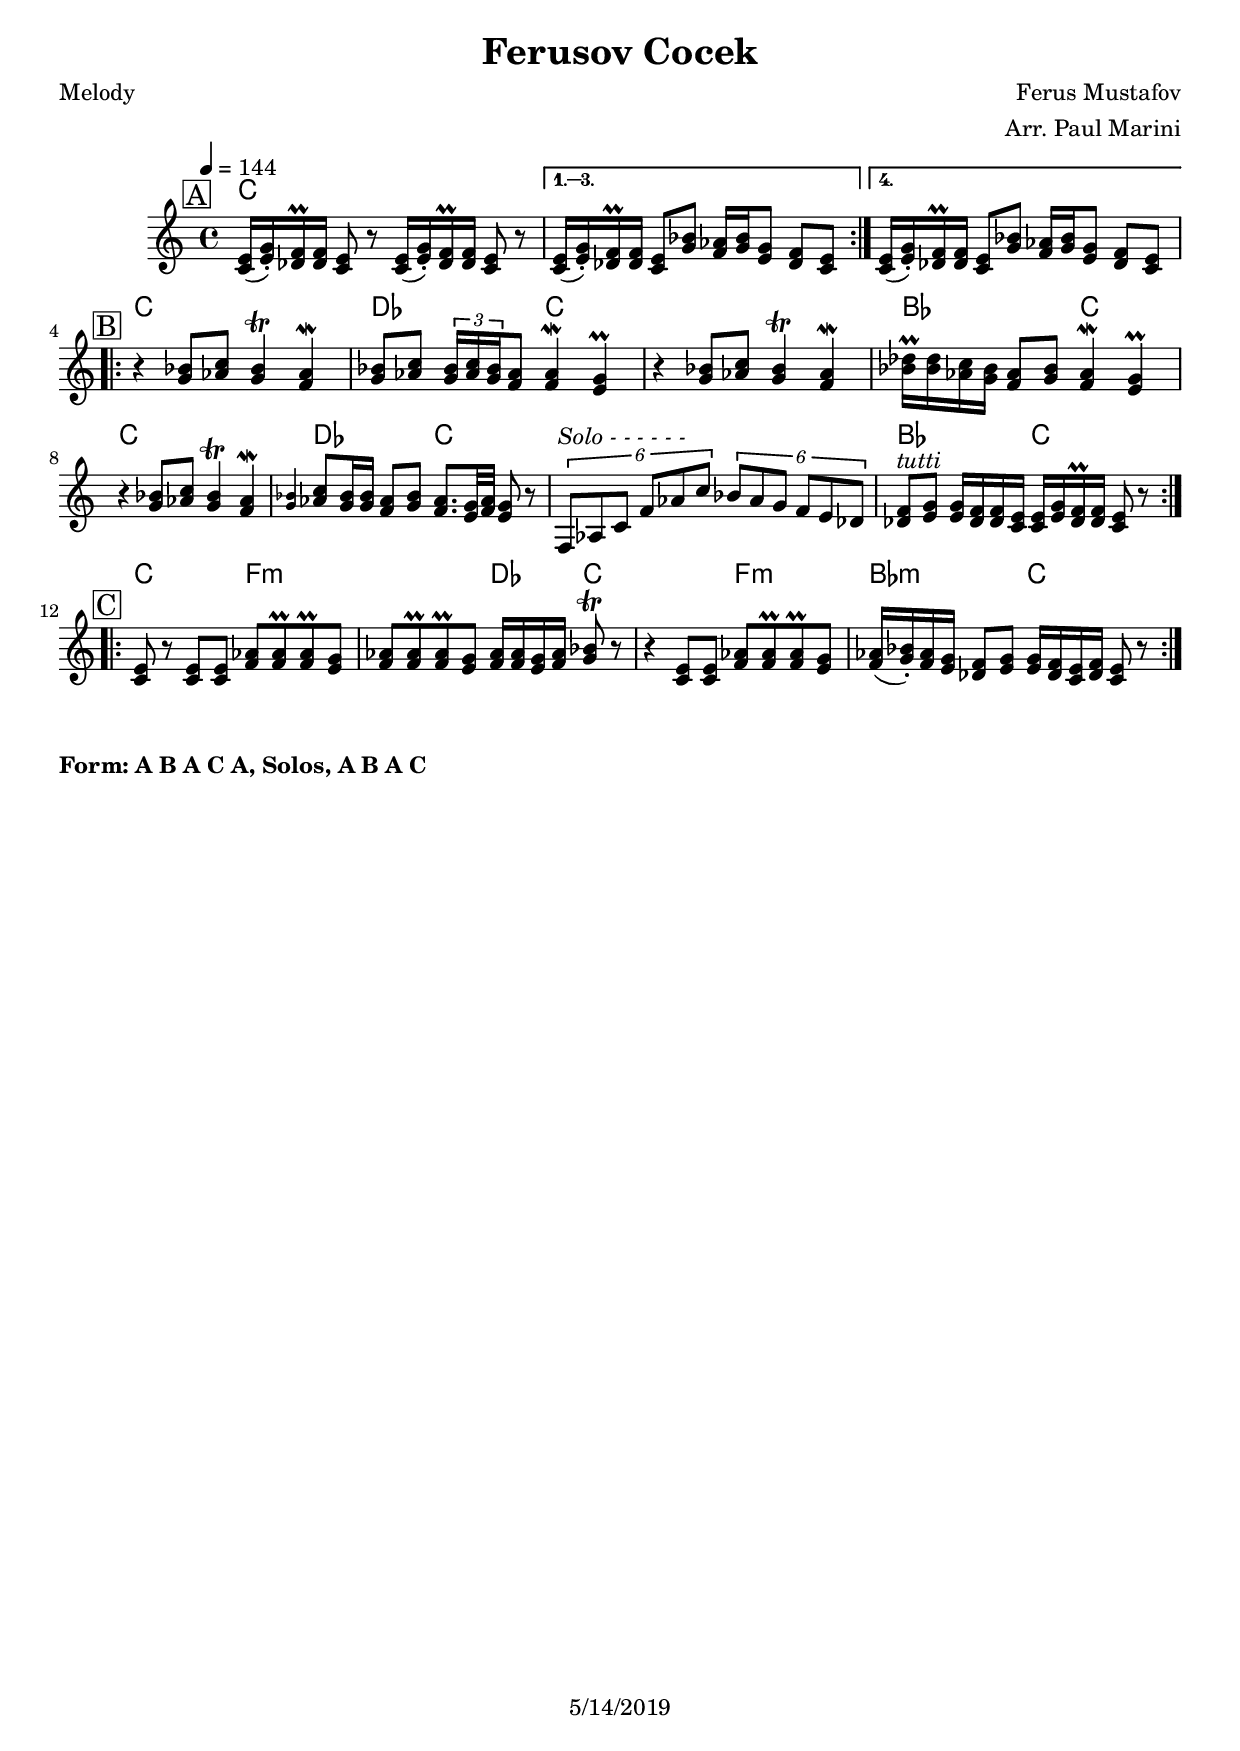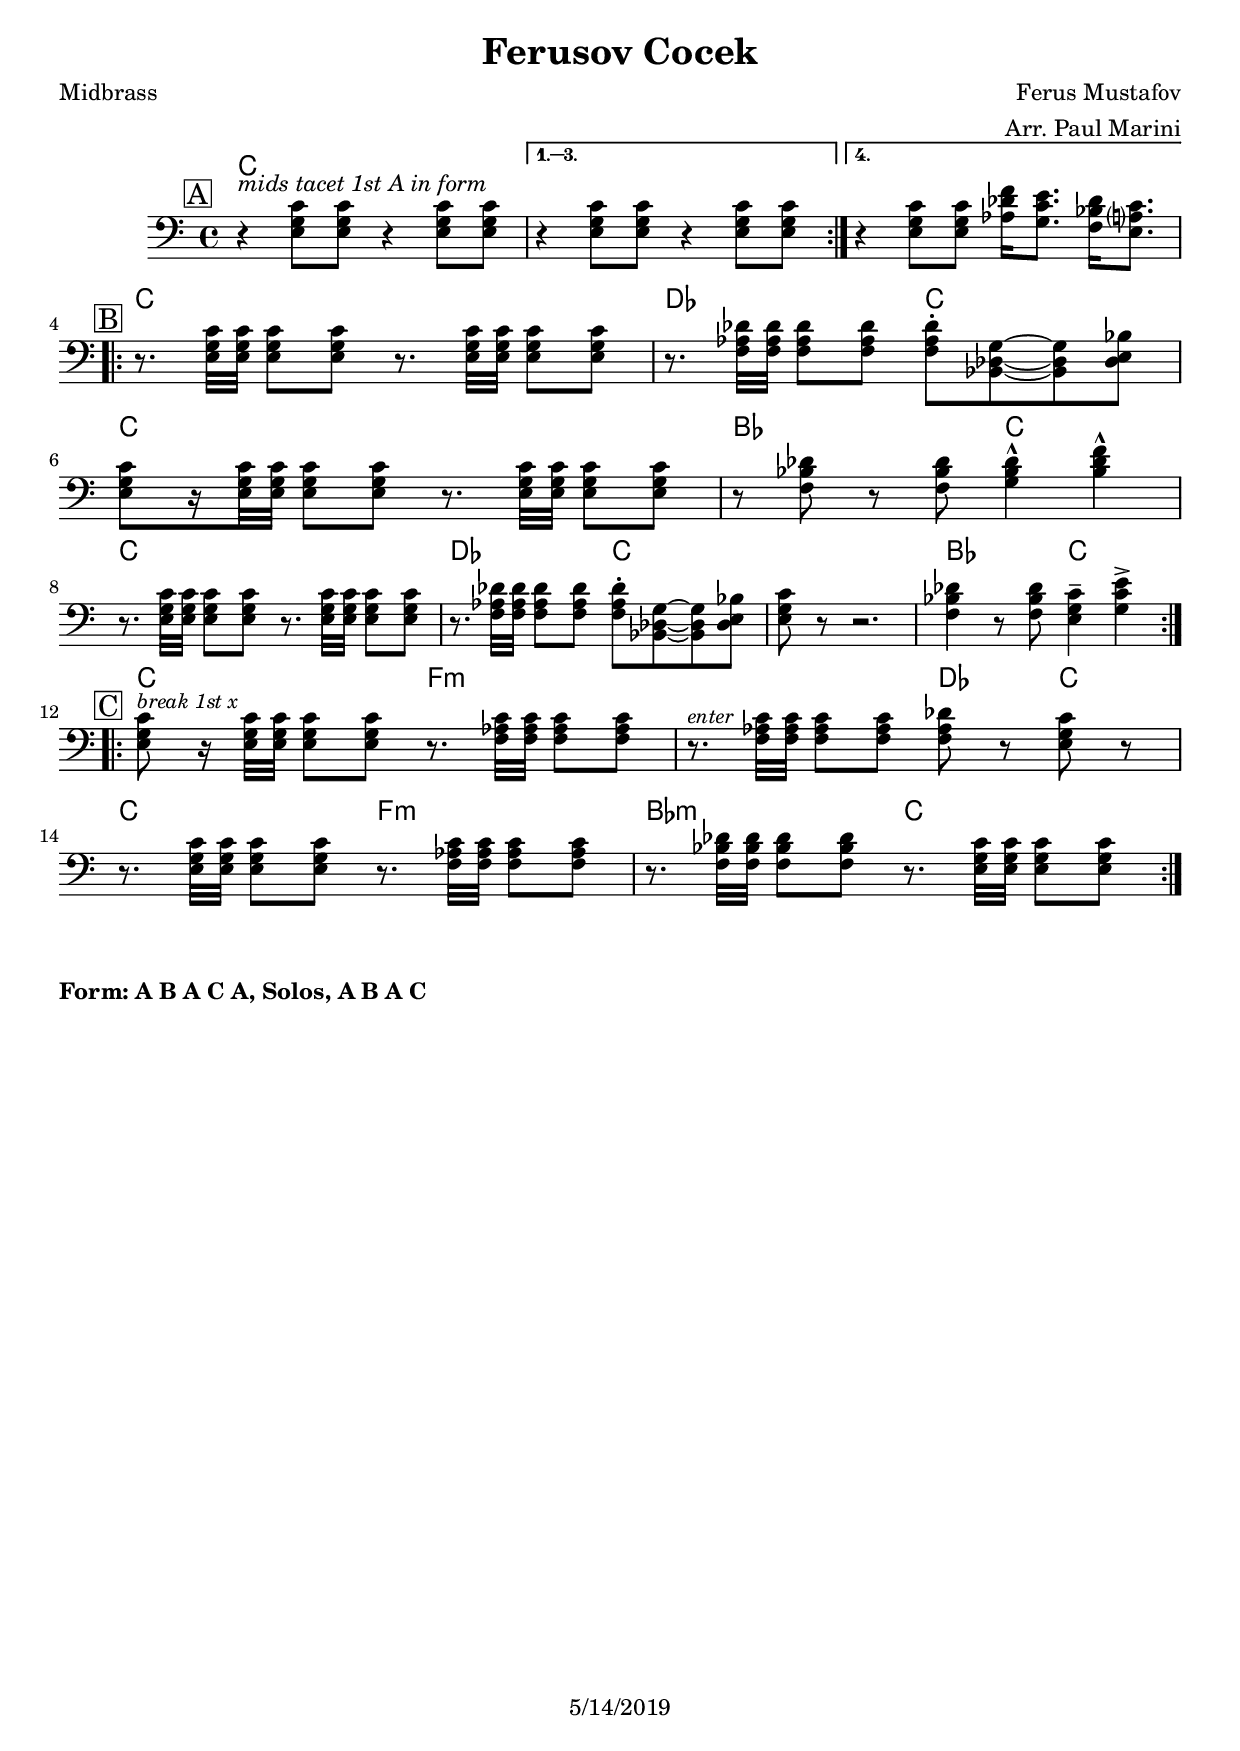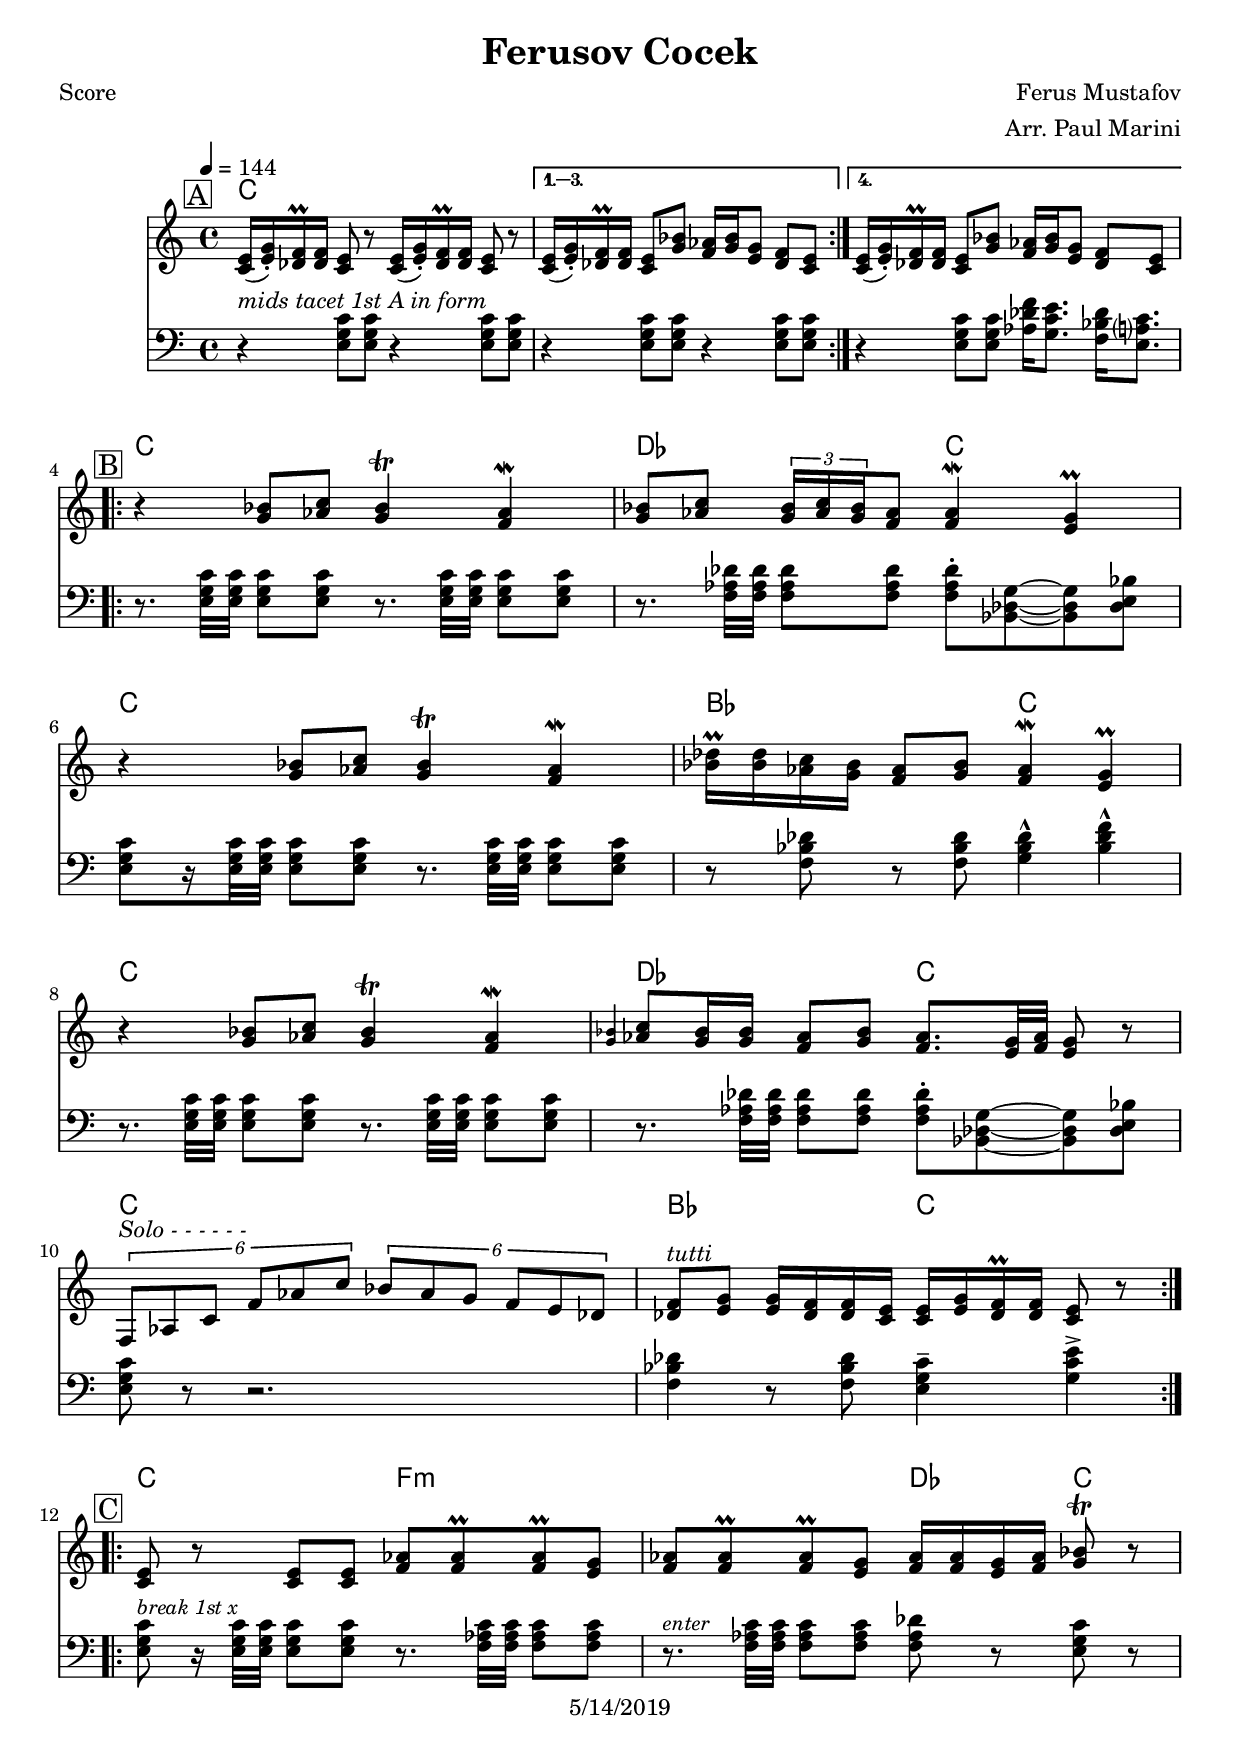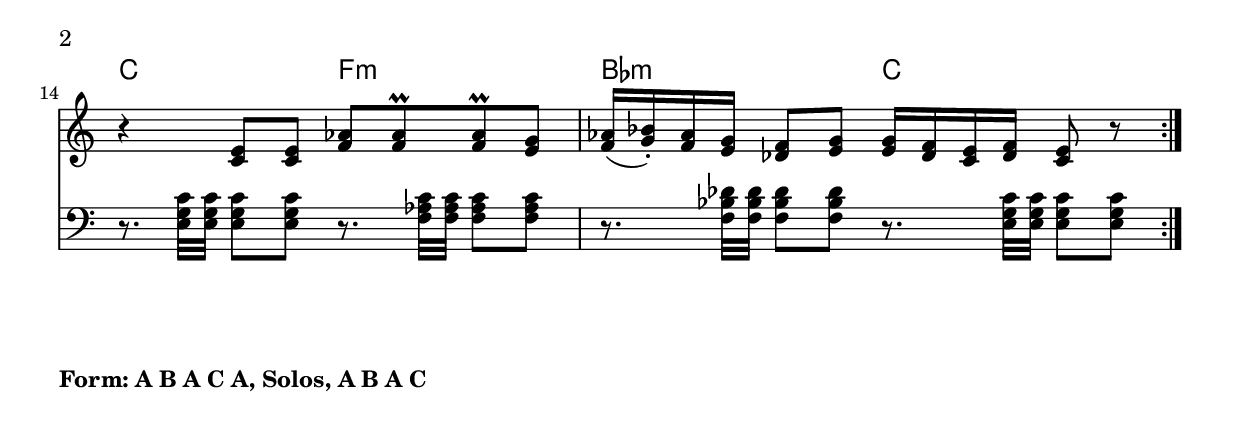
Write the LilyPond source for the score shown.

\version "2.16.2"

\header {
	title = "Ferusov Cocek"
	composer = "Ferus Mustafov"
	arranger = "Arr. Paul Marini"
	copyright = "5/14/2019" %date of latest edits
}

slash = {
	\override NoteHead #'style = #'slash
	\override Stem #'transparent = ##t
}

noslash = {
	\revert NoteHead #'style
	\revert Stem #'transparent
}

test = { \relative c' { \tempo 4 = 80 \set Score.markFormatter = #format-mark-box-letters
	\repeat volta 2 {
	}
}
}

	
melody = { \relative c' { \tempo 4 = 144 \set Score.markFormatter = #format-mark-box-letters 

	\mark \markup { \box "A" }
	\repeat volta 4 {
        <c e>16( <e g>-.) <des f>\prall <des f> <c e>8 r <c e>16( <e g>-.) <des f>\prall <des f> <c e>8 r |
	}
    \alternative {
        { <c e>16( <e g>-.) <des f>\prall <des f> <c e>8 <g' bes> <f aes>16 <g bes> <e g>8 <des f> <c e> | }
        { <c e>16( <e g>-.) <des f>\prall <des f> <c e>8 <g' bes> <f aes>16 <g bes> <e g>8 <des f> <c e> | }
    }
    \break

	\mark \markup { \box "B" }
	\repeat volta 2 {
        r4 <g' bes>8 <aes c> <g bes>4\trill <f aes>4\mordent | 
        <g bes>8 <aes c> \times 2/3 { <g bes>16 <aes c> <g bes> } <f aes>8 <f aes>4\mordent <e g>\prall |
        r4 <g bes>8 <aes c> <g bes>4\trill <f aes>4\mordent | 
        <bes des>16\prall <bes des> <aes c> <g bes> <f aes>8 <g bes> <f aes>4\mordent <e g>\prall |
    \break
        r4 <g bes>8 <aes c> <g bes>4\trill <f aes>4\mordent | 
        \grace <g bes> <aes c>8 <g bes>16 <g bes> <f aes>8 <g bes> <f aes>8. <e g>32 <f aes> <e g>8 r |
        \times 4/6 { f,8^\markup { \italic "Solo - - - - - -" } aes c f aes c } \times 4/6 { bes aes g f e des } |
		<des f>8^\markup { \italic "tutti" } <e g> <e g>16 <des f> <des f> <c e> <c e> <e g> <des f>\prall <des f> <c e>8 r | 
    }
    \break

	\mark \markup { \box "C" }
	\repeat volta 2 {
        <c e>8 r <c e> <c e> <f aes> <f aes>\prall <f aes>\prall <e g> | 
        <f aes> <f aes>\prall <f aes>\prall <e g> <f aes>16 <f aes> <e g> <f aes> <g bes>8\trill r |
        r4 <c, e>8 <c e> <f aes> <f aes>\prall <f aes>\prall <e g> | 
        <f aes>16( <g bes>-.) <f aes> <e g> <des f>8 <e g> <e g>16 <des f> <c e> <des f> <c e>8 r | 
	}

}
}

midbrass = { \relative c { \set Score.markFormatter = #format-mark-box-letters 

	\mark \markup { \box "A" }
	\repeat volta 4 {
        r4^\markup { \italic "mids tacet 1st A in form"} <e g c>8 <e g c> r4 <e g c>8 <e g c> |
    }
    \alternative {
        { r4 <e g c>8 <e g c> r4 <e g c>8 <e g c> | }
        { r4 <e g c>8 <e g c> <aes des f>16 <g c e>8. <f bes des>16 <e a? c>8. | }
    }


	\mark \markup { \box "B" }
	\repeat volta 2 {
        r8. <e g c>32 <e g c> <e g c>8 <e g c> r8. <e g c>32 <e g c> <e g c>8 <e g c> |
        r8. <f aes des>32 <f aes des> <f aes des>8 <f aes des> <f aes des>-. <bes, des g>~ <bes des g> <des e bes'>
        <e g c>8[ r16 <e g c>32 <e g c>] <e g c>8 <e g c> r8. <e g c>32 <e g c> <e g c>8 <e g c> |
        r8 <f bes des> r <f bes des> <g bes des>4-^ <bes des f>-^ |
        \break
        r8. <e, g c>32 <e g c> <e g c>8 <e g c> r8. <e g c>32 <e g c> <e g c>8 <e g c> |
        r8. <f aes des>32 <f aes des> <f aes des>8 <f aes des> <f aes des>-. <bes, des g>~ <bes des g> <des e bes'>
        <e g c>8 r r2. |
        <f bes des>4 r8 <f bes des> <e g c>4-- <g c e>-> | 
	}
    \break

	\mark \markup { \box "C" }
	\repeat volta 2 {
	    <e g c>8^\markup {\small \italic "break 1st x" } r16 <e g c>32 <e g c> <e g c>8 <e g c> r8. <f aes c>32 <f aes c> <f aes c>8 <f aes c> |
        r8.^\markup {\small \italic "enter" } <f aes c>32 <f aes c> <f aes c>8 <f aes c>8 <f aes des>8 r <e g c> r |
	    r8. <e g c>32 <e g c> <e g c>8 <e g c> r8. <f aes c>32 <f aes c> <f aes c>8 <f aes c> |
	    r8. <f bes des>32 <f bes des> <f bes des>8 <f bes des> r8. <e g c>32 <e g c> <e g c>8 <e g c> |
	}
}
}

bass = { \relative c, { \set Score.markFormatter = #format-mark-box-letters 

	\mark \markup { \box "A" }
	\repeat volta 4 {
	s1 | s |
%		c4 r e g | c r e g |
		}

	\mark \markup { \box "B" }
	\repeat volta 2 {
	f4 r r r | des4 r8 des c4 g' | f r8 f, aes4 c | bes r8 f' c4 g' |
	f4 r8 f, aes4 c | des4 r8 des c4 g' | f r r r | bes, r8 bes c4 g' |
	}

	\mark \markup { \box "C" }
	\repeat volta 2 {
	c,4 r8 e f4 c | f r8 c f4 e |
	c4 r8 e f4 c | f r8 f c4 g' |
	}
}
}


		
changes = { \chordmode { 

% A
c1 | c | c |

% B
c1 | des2 c |
c1 | bes2 c |
c1 | des2 c |
c1 | bes2 c |

% C
c2 f:min | f2:min des4 c |
c2 f:min | bes2:min c |
}
}


\book {
	\bookOutputSuffix "melody"
    \header { poet = "Melody" }
	\score { 
	  <<
	    \new ChordNames {
		\set chordChanges = ##t
		\changes
	    }
	    \new Staff { \clef treble
		\melody
	    }
	  >>
	}
	%Form
	\markup { \column {
	\line { \bold "Form: A B A C A, Solos, A B A C" }
	}}
}
\book {
	\bookOutputSuffix "score"
    \header { poet = "Score" }
	\score { 
	  <<
	    \new ChordNames {
		\set chordChanges = ##t
		\changes
	    }
	    \new Staff { \clef treble
		\melody
	    }
	    \new Staff { \clef bass 
		\midbrass
	    }
	  >>
	}
	%Form
	\markup { \column {
	\line { \bold "Form: A B A C A, Solos, A B A C" }
	}}
}
\book {
	\bookOutputSuffix "midbrass"
    \header { poet = "Midbrass" }
	\score { 
	  <<
	    \new ChordNames {
		\set chordChanges = ##t
		\changes
	    }
	    \new Staff { \clef bass 
		\midbrass
	    }
	  >>
	}
	%Form
	\markup { \column {
	\line { \bold "Form: A B A C A, Solos, A B A C" }
	}}
}
%{
\book {
	\score { 
	  <<
	    \new ChordNames {
		\set chordChanges = ##t
		\changes
	    }
	    \new Staff { \clef bass 
		\midbrass
	    }
	  >>
	}
%	%Form
%	\markup { \column {
%	\line { \bold "Form:" }
%	}}
}

\book {
	\score {
	  <<
		\new Staff { 
		  \set Staff.midiInstrument = #"trumpet" \unfoldRepeats
			\melody
		}
		\new Staff {
		  \set Staff.midiInstrument = #"trumpet" \unfoldRepeats
			\midbrass
		}
		\new Staff {
		  \set Staff.midiInstrument = #"trumpet" \unfoldRepeats
			\bass
		}
	  >>
		\midi { }
	}
}
%{
\book {
	\score {
	  <<
		\new Staff {
		  \set Staff.midiInstrument = #"trumpet" \unfoldRepeats
			\test
		}
	  >>
		\midi { }
	}
}
%}
